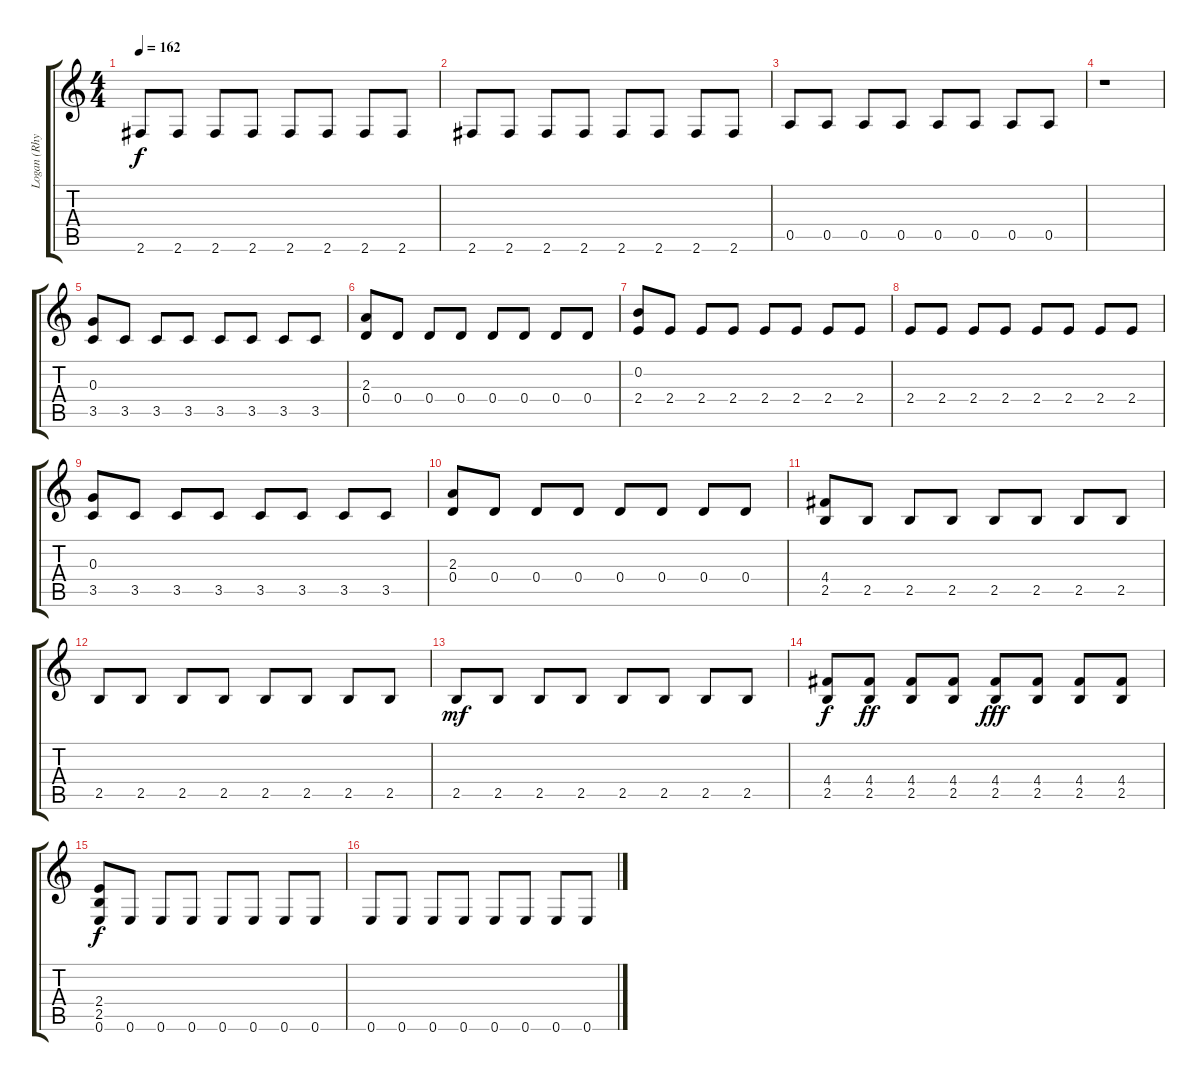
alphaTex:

\track ("Logan (Rhythm)" "Logan (Rhy") {instrument distortionguitar}
\staff {score tabs}
\tuning (E4 B3 G3 D3 A2 E2) {hide}
\ts (4 4)
\tempo 162
\clef g2
\ks c
2.6.8{dy f} 2.6.8 2.6.8 2.6.8 2.6.8 2.6.8 2.6.8 2.6.8 |
2.6.8 2.6.8 2.6.8 2.6.8 2.6.8 2.6.8 2.6.8 2.6.8 |
0.5.8 0.5.8 0.5.8 0.5.8 0.5.8 0.5.8 0.5.8 0.5.8 |
r.1 |
(0.3 3.5).8 3.5.8 3.5.8 3.5.8 3.5.8 3.5.8 3.5.8 3.5.8 |
(2.3 0.4).8 0.4.8 0.4.8 0.4.8 0.4.8 0.4.8 0.4.8 0.4.8 |
(0.2 2.4).8 2.4.8 2.4.8 2.4.8 2.4.8 2.4.8 2.4.8 2.4.8 |
2.4.8 2.4.8 2.4.8 2.4.8 2.4.8 2.4.8 2.4.8 2.4.8 |
(0.3 3.5).8 3.5.8 3.5.8 3.5.8 3.5.8 3.5.8 3.5.8 3.5.8 |
(2.3 0.4).8 0.4.8 0.4.8 0.4.8 0.4.8 0.4.8 0.4.8 0.4.8 |
(4.4 2.5).8 2.5.8 2.5.8 2.5.8 2.5.8 2.5.8 2.5.8 2.5.8 |
2.5.8 2.5.8 2.5.8 2.5.8 2.5.8 2.5.8 2.5.8 2.5.8 |
2.5.8{dy mf} 2.5.8 2.5.8 2.5.8 2.5.8 2.5.8 2.5.8 2.5.8 |
(4.4 2.5).8{dy f} (4.4 2.5).8{dy ff} (4.4 2.5).8 (4.4 2.5).8 (4.4 2.5).8{dy fff} (4.4 2.5).8 (4.4 2.5).8 (4.4 2.5).8 |
(2.4 2.5 0.6).8{dy f} 0.6.8 0.6.8 0.6.8 0.6.8 0.6.8 0.6.8 0.6.8 |
0.6.8 0.6.8 0.6.8 0.6.8 0.6.8 0.6.8 0.6.8 0.6.8
